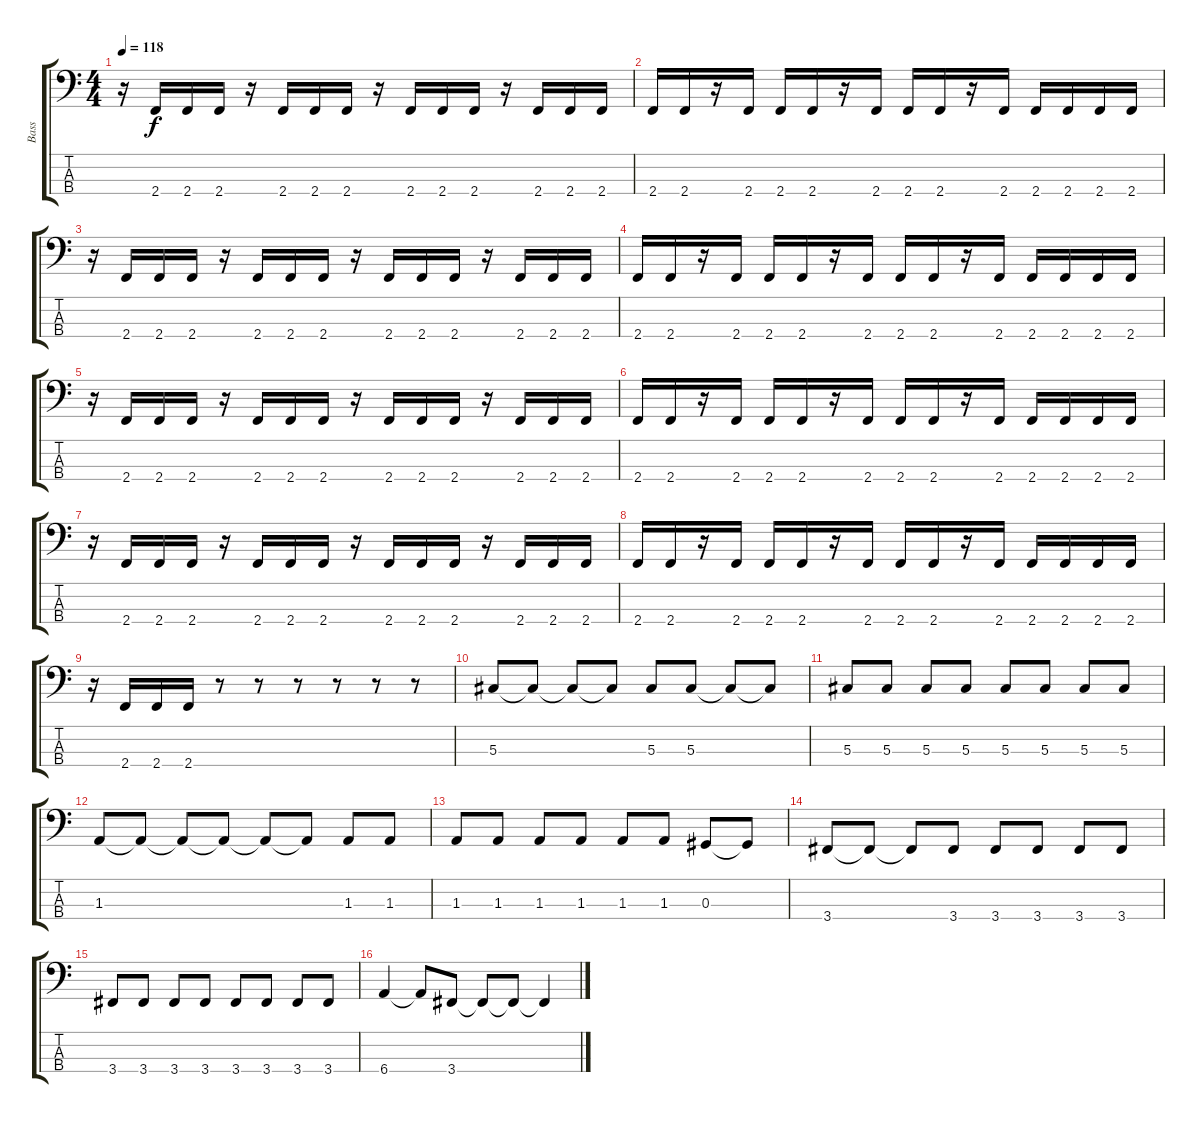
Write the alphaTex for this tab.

\track ("Bass" "Bass") {instrument electricbasspick}
\staff {score tabs}
\tuning (Gb2 Db2 Ab1 Eb1) {hide}
\ts (4 4)
\tempo 118
\clef f4
\ks c
r.16{dy f} 2.4.16 2.4.16 2.4.16 r.16 2.4.16 2.4.16 2.4.16 r.16 2.4.16 2.4.16 2.4.16 r.16 2.4.16 2.4.16 2.4.16 |
2.4.16 2.4.16 r.16 2.4.16 2.4.16 2.4.16 r.16 2.4.16 2.4.16 2.4.16 r.16 2.4.16 2.4.16 2.4.16 2.4.16 2.4.16 |
r.16 2.4.16 2.4.16 2.4.16 r.16 2.4.16 2.4.16 2.4.16 r.16 2.4.16 2.4.16 2.4.16 r.16 2.4.16 2.4.16 2.4.16 |
2.4.16 2.4.16 r.16 2.4.16 2.4.16 2.4.16 r.16 2.4.16 2.4.16 2.4.16 r.16 2.4.16 2.4.16 2.4.16 2.4.16 2.4.16 |
r.16 2.4.16 2.4.16 2.4.16 r.16 2.4.16 2.4.16 2.4.16 r.16 2.4.16 2.4.16 2.4.16 r.16 2.4.16 2.4.16 2.4.16 |
2.4.16 2.4.16 r.16 2.4.16 2.4.16 2.4.16 r.16 2.4.16 2.4.16 2.4.16 r.16 2.4.16 2.4.16 2.4.16 2.4.16 2.4.16 |
r.16 2.4.16 2.4.16 2.4.16 r.16 2.4.16 2.4.16 2.4.16 r.16 2.4.16 2.4.16 2.4.16 r.16 2.4.16 2.4.16 2.4.16 |
2.4.16 2.4.16 r.16 2.4.16 2.4.16 2.4.16 r.16 2.4.16 2.4.16 2.4.16 r.16 2.4.16 2.4.16 2.4.16 2.4.16 2.4.16 |
r.16 2.4.16 2.4.16 2.4.16 r.8 r.8 r.8 r.8 r.8 r.8 |
5.3.8 5.3{t}.8 5.3{t}.8 5.3{t}.8 5.3.8 5.3.8 5.3{t}.8 5.3{t}.8 |
5.3.8 5.3.8 5.3.8 5.3.8 5.3.8 5.3.8 5.3.8 5.3.8 |
1.3.8 1.3{t}.8 1.3{t}.8 1.3{t}.8 1.3{t}.8 1.3{t}.8 1.3.8 1.3.8 |
1.3.8 1.3.8 1.3.8 1.3.8 1.3.8 1.3.8 0.3.8 0.3{t}.8 |
3.4.8 3.4{t}.8 3.4{t}.8 3.4.8 3.4.8 3.4.8 3.4.8 3.4.8 |
3.4.8 3.4.8 3.4.8 3.4.8 3.4.8 3.4.8 3.4.8 3.4.8 |
6.4.4 6.4{t}.8 3.4.8 3.4{t}.8 3.4{t}.8 3.4{t}.4
